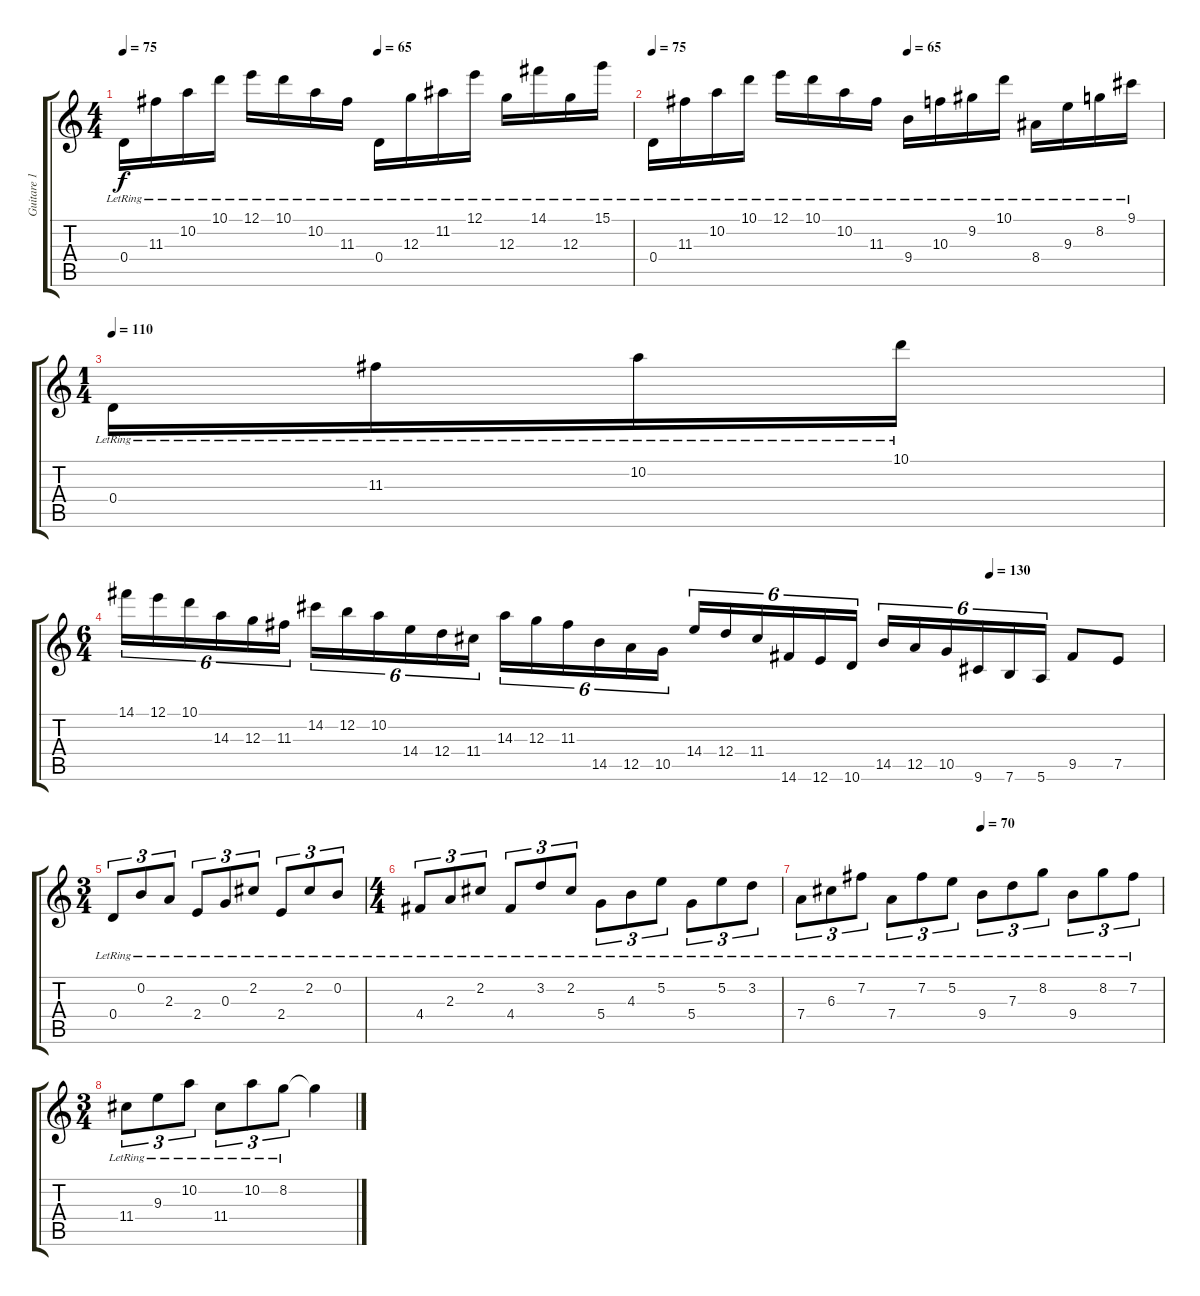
\track ("Guitare 1" "Guitare 1") {instrument acousticguitarsteel}
\staff {score tabs}
\tuning (E4 B3 G3 D3 A2 E2) {hide}
\ts (4 4)
\tempo 75
\tempo (65 0.5)
\clef g2
\ks c
0.4{lr}.16{dy f} 11.3{lr}.16 10.2{lr}.16 10.1{lr}.16 12.1{lr}.16 10.1{lr}.16 10.2{lr}.16 11.3{lr}.16 0.4{lr}.16 12.3{lr}.16 11.2{lr}.16 12.1{lr}.16 12.3{lr}.16 14.1{lr}.16 12.3{lr}.16 15.1{lr}.16 |
\tempo 75
\tempo (65 0.5)
0.4{lr}.16 11.3{lr}.16 10.2{lr}.16 10.1{lr}.16 12.1{lr}.16 10.1{lr}.16 10.2{lr}.16 11.3{lr}.16 9.4{lr}.16 10.3{lr}.16 9.2{lr}.16 10.1{lr}.16 8.4{lr}.16 9.3{lr}.16 8.2{lr}.16 9.1{lr}.16 |
\ts (1 4)
\tempo 110
0.4{lr}.16 11.3{lr}.16 10.2{lr}.16 10.1{lr}.16 |
\ts (6 4)
\tempo (130 0.8333333333333334)
14.1.16{tu (6 4)} 12.1.16{tu (6 4)} 10.1.16{tu (6 4)} 14.3.16{tu (6 4)} 12.3.16{tu (6 4)} 11.3.16{tu (6 4)} 14.2.16{tu (6 4)} 12.2.16{tu (6 4)} 10.2.16{tu (6 4)} 14.4.16{tu (6 4)} 12.4.16{tu (6 4)} 11.4.16{tu (6 4)} 14.3.16{tu (6 4)} 12.3.16{tu (6 4)} 11.3.16{tu (6 4)} 14.5.16{tu (6 4)} 12.5.16{tu (6 4)} 10.5.16{tu (6 4)} 14.4.16{tu (6 4)} 12.4.16{tu (6 4)} 11.4.16{tu (6 4)} 14.6.16{tu (6 4)} 12.6.16{tu (6 4)} 10.6.16{tu (6 4)} 14.5.16{tu (6 4)} 12.5.16{tu (6 4)} 10.5.16{tu (6 4)} 9.6.16{tu (6 4)} 7.6.16{tu (6 4)} 5.6.16{tu (6 4)} 9.5.8 7.5.8 |
\ts (3 4)
0.4{lr}.8{tu (3 2)} 0.2{lr}.8{tu (3 2)} 2.3{lr}.8{tu (3 2)} 2.4{lr}.8{tu (3 2)} 0.3{lr}.8{tu (3 2)} 2.2{lr}.8{tu (3 2)} 2.4{lr}.8{tu (3 2)} 2.2{lr}.8{tu (3 2)} 0.2{lr}.8{tu (3 2)} |
\ts (4 4)
4.4{lr}.8{tu (3 2)} 2.3{lr}.8{tu (3 2)} 2.2{lr}.8{tu (3 2)} 4.4{lr}.8{tu (3 2)} 3.2{lr}.8{tu (3 2)} 2.2{lr}.8{tu (3 2)} 5.4{lr}.8{tu (3 2)} 4.3{lr}.8{tu (3 2)} 5.2{lr}.8{tu (3 2)} 5.4{lr}.8{tu (3 2)} 5.2{lr}.8{tu (3 2)} 3.2{lr}.8{tu (3 2)} |
\tempo (70 0.5)
7.4{lr}.8{tu (3 2)} 6.3{lr}.8{tu (3 2)} 7.2{lr}.8{tu (3 2)} 7.4{lr}.8{tu (3 2)} 7.2{lr}.8{tu (3 2)} 5.2{lr}.8{tu (3 2)} 9.4{lr}.8{tu (3 2)} 7.3{lr}.8{tu (3 2)} 8.2{lr}.8{tu (3 2)} 9.4{lr}.8{tu (3 2)} 8.2{lr}.8{tu (3 2)} 7.2{lr}.8{tu (3 2)} |
\ts (3 4)
11.4{lr}.8{tu (3 2)} 9.3{lr}.8{tu (3 2)} 10.2{lr}.8{tu (3 2)} 11.4{lr}.8{tu (3 2)} 10.2{lr}.8{tu (3 2)} 8.2{lr}.8{tu (3 2)} 8.2{t}.4
